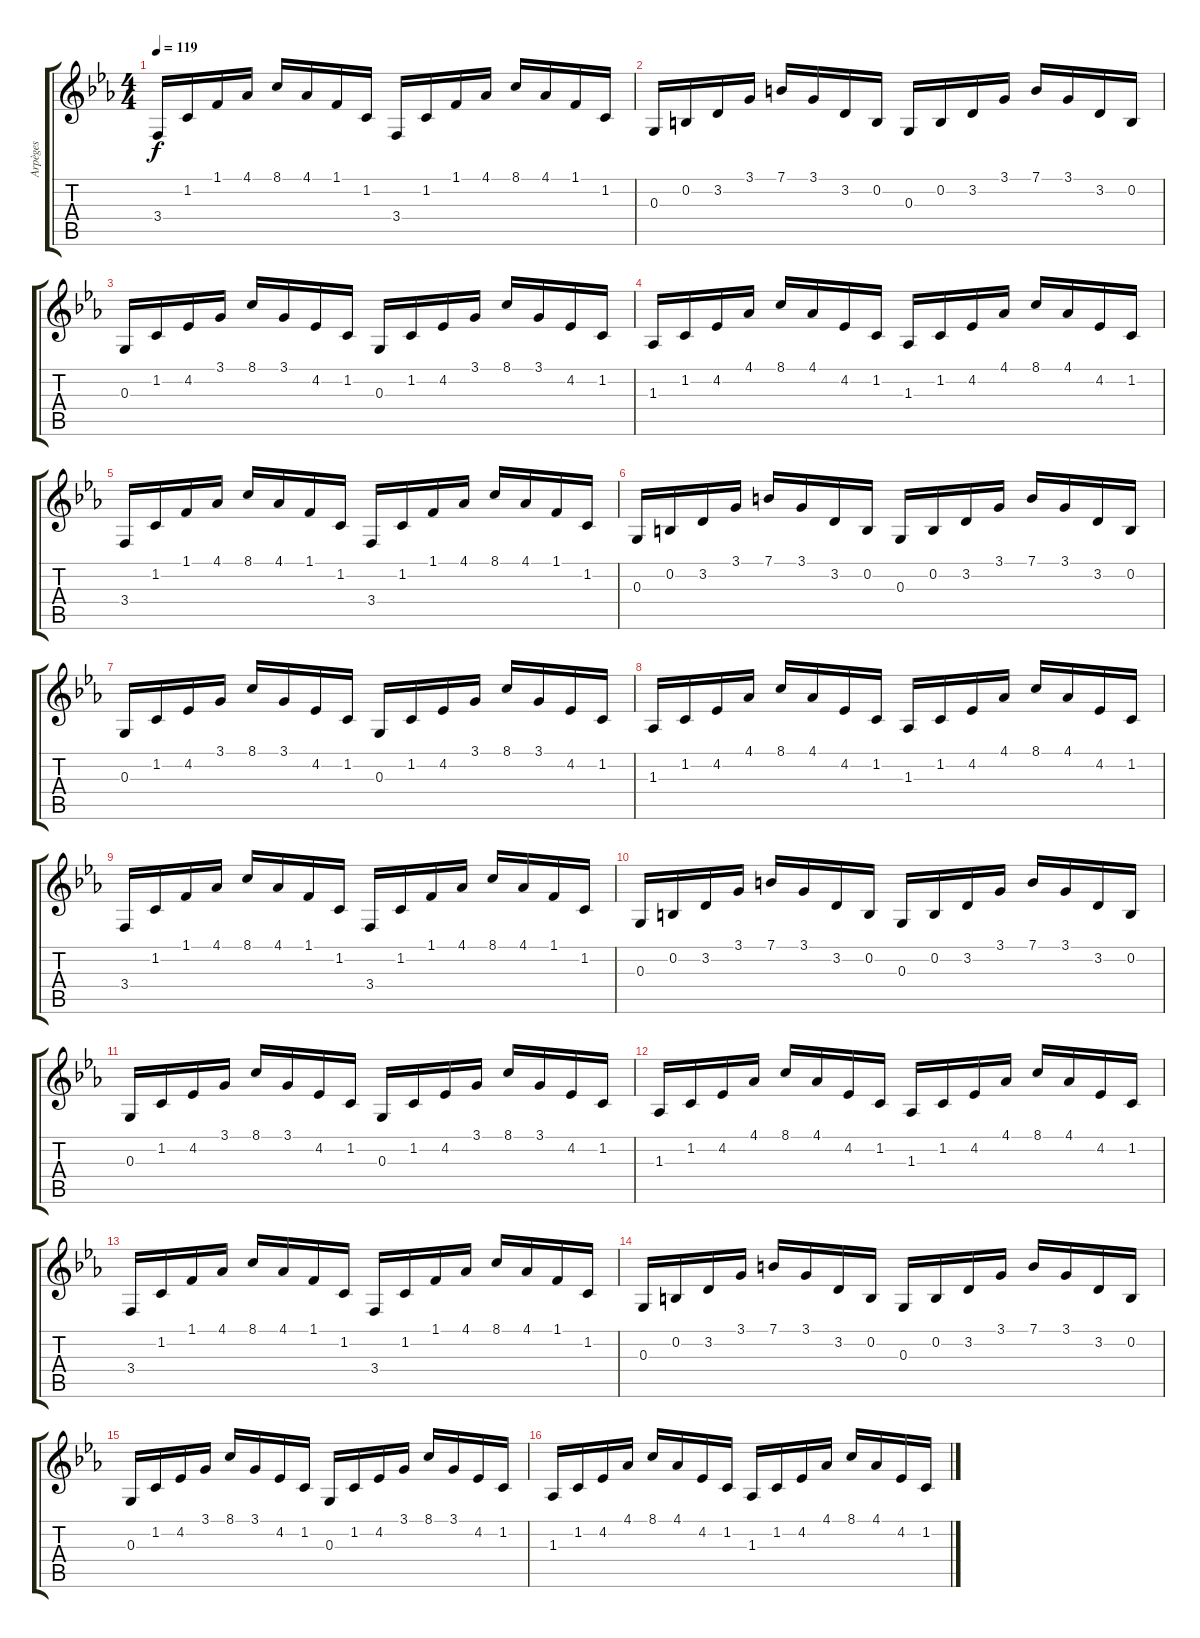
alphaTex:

\track ("Arpèges" "Arpèges") {instrument vibraphone}
\staff {score tabs}
\tuning (E4 B3 G3 D3 A2 E2) {hide}
\ts (4 4)
\tempo 119
\clef g2
\ks eb
3.4.16{dy f} 1.2.16 1.1.16 4.1.16 8.1.16 4.1.16 1.1.16 1.2.16 3.4.16 1.2.16 1.1.16 4.1.16 8.1.16 4.1.16 1.1.16 1.2.16 |
0.3.16 0.2.16 3.2.16 3.1.16 7.1.16 3.1.16 3.2.16 0.2.16 0.3.16 0.2.16 3.2.16 3.1.16 7.1.16 3.1.16 3.2.16 0.2.16 |
0.3.16 1.2.16 4.2.16 3.1.16 8.1.16 3.1.16 4.2.16 1.2.16 0.3.16 1.2.16 4.2.16 3.1.16 8.1.16 3.1.16 4.2.16 1.2.16 |
1.3.16 1.2.16 4.2.16 4.1.16 8.1.16 4.1.16 4.2.16 1.2.16 1.3.16 1.2.16 4.2.16 4.1.16 8.1.16 4.1.16 4.2.16 1.2.16 |
3.4.16 1.2.16 1.1.16 4.1.16 8.1.16 4.1.16 1.1.16 1.2.16 3.4.16 1.2.16 1.1.16 4.1.16 8.1.16 4.1.16 1.1.16 1.2.16 |
0.3.16 0.2.16 3.2.16 3.1.16 7.1.16 3.1.16 3.2.16 0.2.16 0.3.16 0.2.16 3.2.16 3.1.16 7.1.16 3.1.16 3.2.16 0.2.16 |
0.3.16 1.2.16 4.2.16 3.1.16 8.1.16 3.1.16 4.2.16 1.2.16 0.3.16 1.2.16 4.2.16 3.1.16 8.1.16 3.1.16 4.2.16 1.2.16 |
1.3.16 1.2.16 4.2.16 4.1.16 8.1.16 4.1.16 4.2.16 1.2.16 1.3.16 1.2.16 4.2.16 4.1.16 8.1.16 4.1.16 4.2.16 1.2.16 |
3.4.16 1.2.16 1.1.16 4.1.16 8.1.16 4.1.16 1.1.16 1.2.16 3.4.16 1.2.16 1.1.16 4.1.16 8.1.16 4.1.16 1.1.16 1.2.16 |
0.3.16 0.2.16 3.2.16 3.1.16 7.1.16 3.1.16 3.2.16 0.2.16 0.3.16 0.2.16 3.2.16 3.1.16 7.1.16 3.1.16 3.2.16 0.2.16 |
0.3.16 1.2.16 4.2.16 3.1.16 8.1.16 3.1.16 4.2.16 1.2.16 0.3.16 1.2.16 4.2.16 3.1.16 8.1.16 3.1.16 4.2.16 1.2.16 |
1.3.16 1.2.16 4.2.16 4.1.16 8.1.16 4.1.16 4.2.16 1.2.16 1.3.16 1.2.16 4.2.16 4.1.16 8.1.16 4.1.16 4.2.16 1.2.16 |
3.4.16 1.2.16 1.1.16 4.1.16 8.1.16 4.1.16 1.1.16 1.2.16 3.4.16 1.2.16 1.1.16 4.1.16 8.1.16 4.1.16 1.1.16 1.2.16 |
0.3.16 0.2.16 3.2.16 3.1.16 7.1.16 3.1.16 3.2.16 0.2.16 0.3.16 0.2.16 3.2.16 3.1.16 7.1.16 3.1.16 3.2.16 0.2.16 |
0.3.16 1.2.16 4.2.16 3.1.16 8.1.16 3.1.16 4.2.16 1.2.16 0.3.16 1.2.16 4.2.16 3.1.16 8.1.16 3.1.16 4.2.16 1.2.16 |
1.3.16 1.2.16 4.2.16 4.1.16 8.1.16 4.1.16 4.2.16 1.2.16 1.3.16 1.2.16 4.2.16 4.1.16 8.1.16 4.1.16 4.2.16 1.2.16
